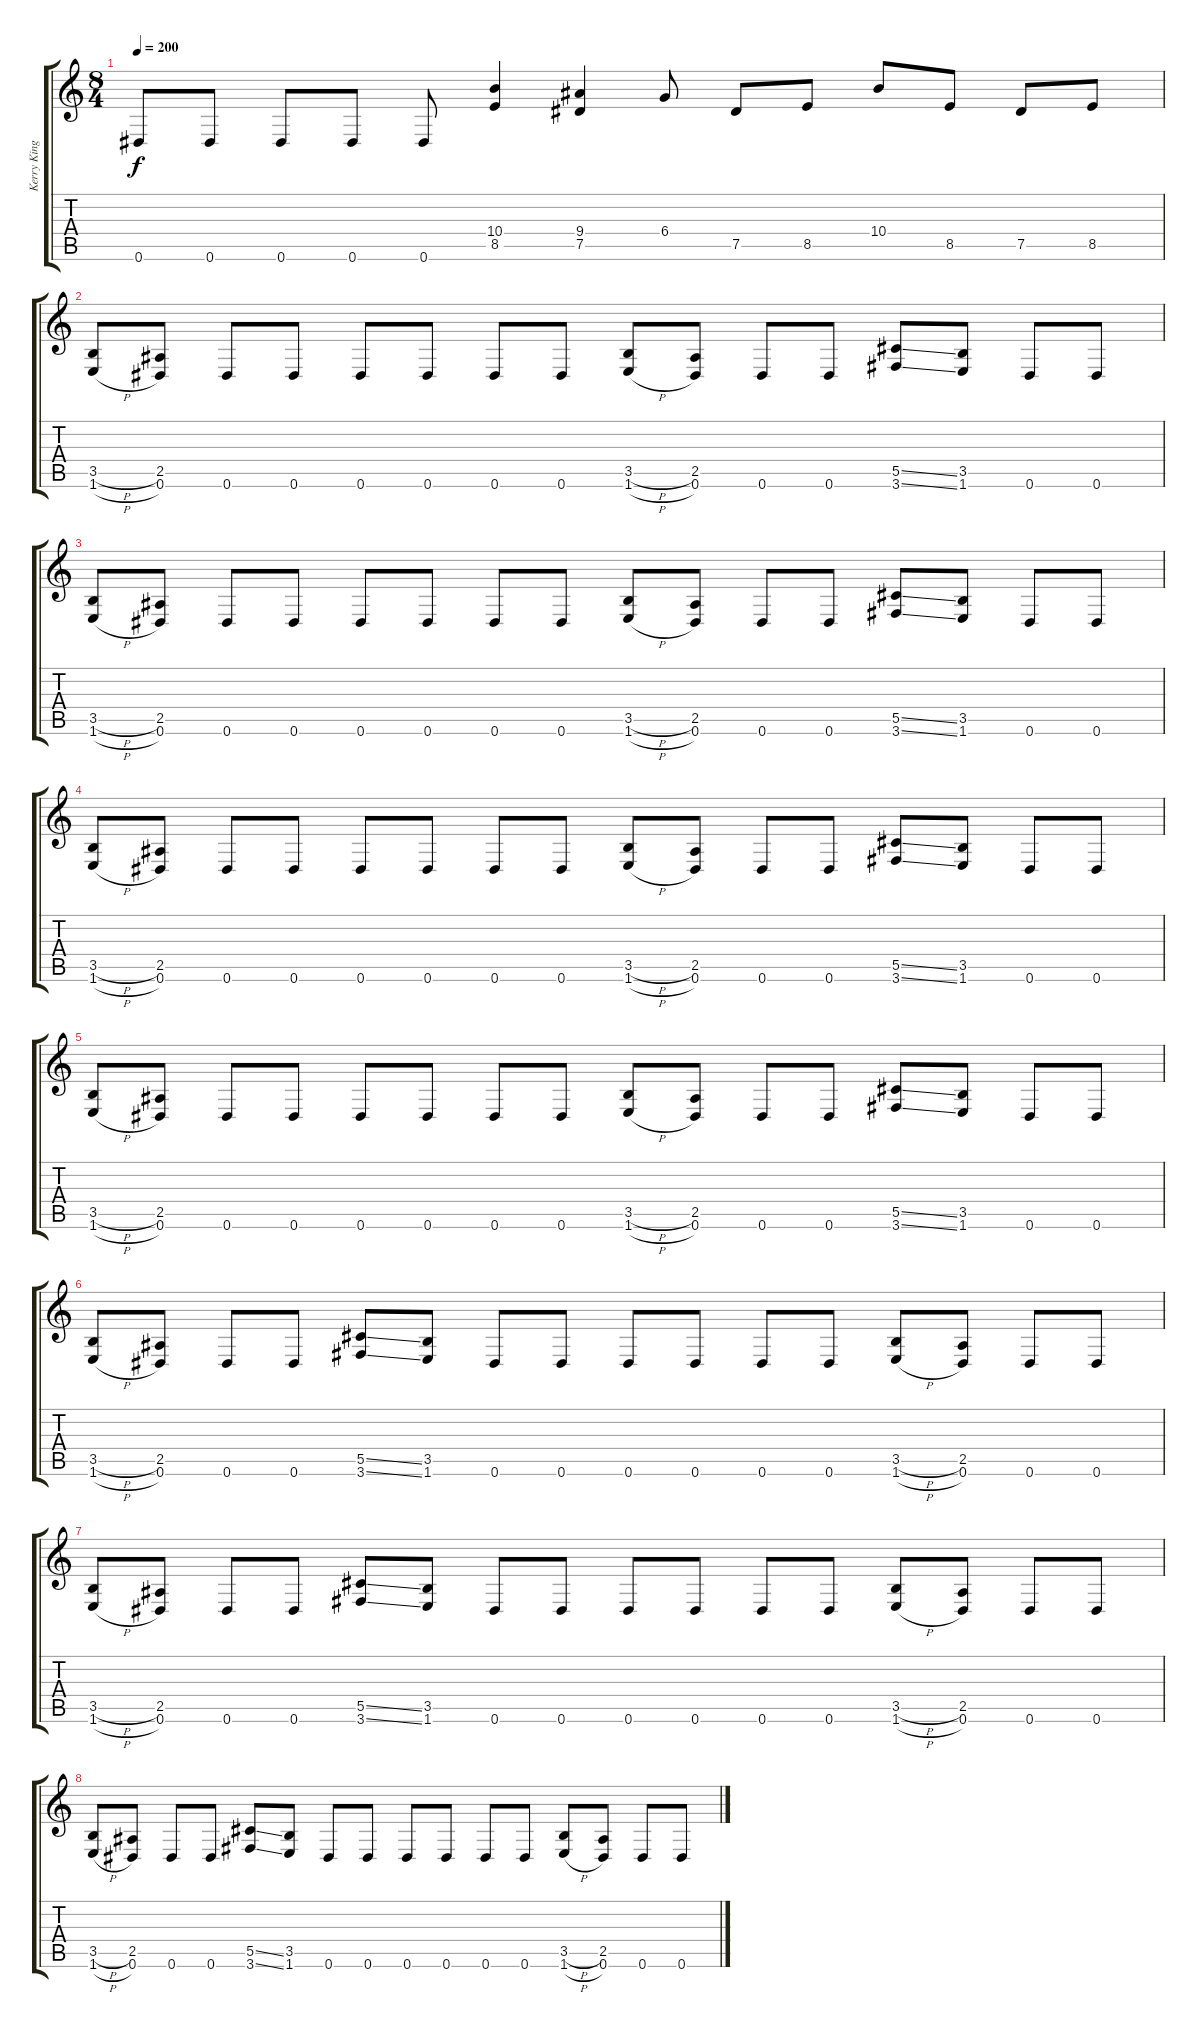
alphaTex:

\track ("Kerry King" "Kerry King") {instrument overdrivenguitar}
\staff {score tabs}
\tuning (Eb4 Bb3 Gb3 Db3 Ab2 Eb2) {hide}
\ts (8 4)
\tempo 200
\clef g2
\ks c
0.6.8{dy f} 0.6.8 0.6.8 0.6.8 0.6.8 (10.4 8.5).4 (9.4 7.5).4 6.4.8 7.5.8 8.5.8 10.4.8 8.5.8 7.5.8 8.5.8 |
(3.5{h} 1.6{h}).8 (2.5 0.6).8 0.6.8 0.6.8 0.6.8 0.6.8 0.6.8 0.6.8 (3.5{h} 1.6{h}).8 (2.5 0.6).8 0.6.8 0.6.8 (5.5{ss} 3.6{ss}).8 (3.5 1.6).8 0.6.8 0.6.8 |
(3.5{h} 1.6{h}).8 (2.5 0.6).8 0.6.8 0.6.8 0.6.8 0.6.8 0.6.8 0.6.8 (3.5{h} 1.6{h}).8 (2.5 0.6).8 0.6.8 0.6.8 (5.5{ss} 3.6{ss}).8 (3.5 1.6).8 0.6.8 0.6.8 |
(3.5{h} 1.6{h}).8 (2.5 0.6).8 0.6.8 0.6.8 0.6.8 0.6.8 0.6.8 0.6.8 (3.5{h} 1.6{h}).8 (2.5 0.6).8 0.6.8 0.6.8 (5.5{ss} 3.6{ss}).8 (3.5 1.6).8 0.6.8 0.6.8 |
(3.5{h} 1.6{h}).8 (2.5 0.6).8 0.6.8 0.6.8 0.6.8 0.6.8 0.6.8 0.6.8 (3.5{h} 1.6{h}).8 (2.5 0.6).8 0.6.8 0.6.8 (5.5{ss} 3.6{ss}).8 (3.5 1.6).8 0.6.8 0.6.8 |
(3.5{h} 1.6{h}).8 (2.5 0.6).8 0.6.8 0.6.8 (5.5{ss} 3.6{ss}).8 (3.5 1.6).8 0.6.8 0.6.8 0.6.8 0.6.8 0.6.8 0.6.8 (3.5{h} 1.6{h}).8 (2.5 0.6).8 0.6.8 0.6.8 |
(3.5{h} 1.6{h}).8 (2.5 0.6).8 0.6.8 0.6.8 (5.5{ss} 3.6{ss}).8 (3.5 1.6).8 0.6.8 0.6.8 0.6.8 0.6.8 0.6.8 0.6.8 (3.5{h} 1.6{h}).8 (2.5 0.6).8 0.6.8 0.6.8 |
(3.5{h} 1.6{h}).8 (2.5 0.6).8 0.6.8 0.6.8 (5.5{ss} 3.6{ss}).8 (3.5 1.6).8 0.6.8 0.6.8 0.6.8 0.6.8 0.6.8 0.6.8 (3.5{h} 1.6{h}).8 (2.5 0.6).8 0.6.8 0.6.8
